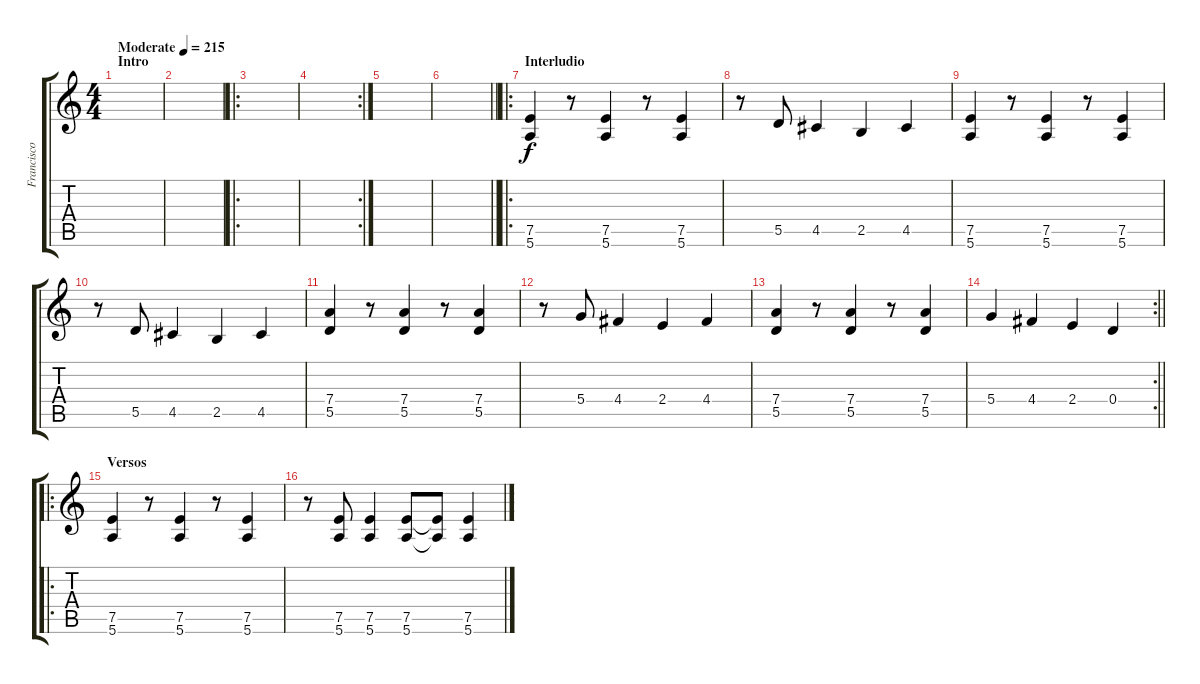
\track ("Francisco Duran" "Francisco ") {instrument overdrivenguitar}
\staff {score tabs}
\tuning (E4 B3 G3 D3 A2 E2) {hide}
\ts (4 4)
\section ("" "Intro")
\tempo (215 "Moderate")
\clef g2
\ks c
|
|
\ro
|
\rc 2
|
|
\barLineRight lightlight
|
\ro
\section ("" "Interludio")
(7.5 5.6).4 r.8 (7.5 5.6).4 r.8 (7.5 5.6).4 |
r.8 5.5.8 4.5.4 2.5.4 4.5.4 |
(7.5 5.6).4 r.8 (7.5 5.6).4 r.8 (7.5 5.6).4 |
r.8 5.5.8 4.5.4 2.5.4 4.5.4 |
(7.4 5.5).4 r.8 (7.4 5.5).4 r.8 (7.4 5.5).4 |
r.8 5.4.8 4.4.4 2.4.4 4.4.4 |
(7.4 5.5).4 r.8 (7.4 5.5).4 r.8 (7.4 5.5).4 |
\rc 2
\barLineRight lightlight
5.4.4 4.4.4 2.4.4 0.4.4 |
\ro
\section ("" "Versos")
(7.5 5.6).4 r.8 (7.5 5.6).4 r.8 (7.5 5.6).4 |
r.8 (7.5 5.6).8 (7.5 5.6).4 (7.5 5.6).8 (7.5{t} 5.6{t}).8 (7.5 5.6).4
